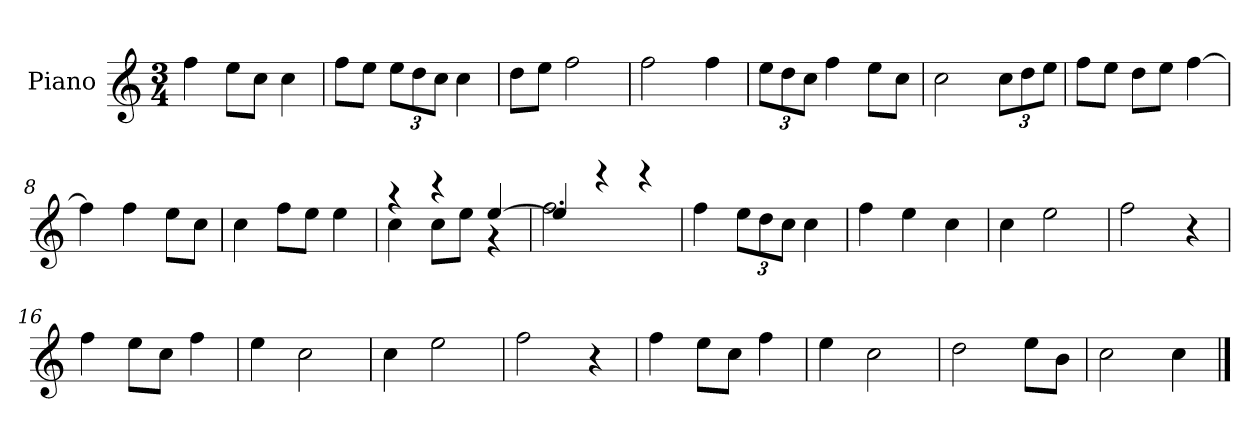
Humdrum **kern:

**kern
*part1
*staff1
*I"Piano
*I'P-no
*clefG2
*k[]
*M3/4
*MM178
=1
4ff\
8ee\L
8cc\J
4cc\
=2
8ff\L
8ee\J
*Xbrackettup
12ee\L
12dd\
12cc\J
4cc\
=3
8dd\L
8ee\J
2ff\
=4
2ff\
4ff\
=5
12ee\L
12dd\
12cc\J
4ff\
8ee\L
8cc\J
=6
2cc\
12cc\L
12dd\
12ee\J
=7
8ff\L
8ee\J
8dd\L
8ee\J
[4ff\
=8
4ff\]
4ff\
8ee\L
8cc\J
!!LO:LB:g=z
=9
4cc\
8ff\L
8ee\J
4ee\
=10
*^
4r	4cc\
4r	8cc\L
.	8ee\J
[4ee/	4r
=11	=11
4ee/]	2.ff\
4r	.
4r	.
*v	*v
=12
4ff\
12ee\L
12dd\
12cc\J
4cc\
=13
4ff\
4ee\
4cc\
=14
4cc\
2ee\
=15
2ff\
4r
=16
4ff\
8ee\L
8cc\J
4ff\
=17
4ee\
2cc\
=18
4cc\
2ee\
=19
2ff\
4r
!!LO:LB:g=z
=20
4ff\
8ee\L
8cc\J
4ff\
=21
4ee\
2cc\
=22
2dd\
8ee\L
8b\J
=23
2cc\
4cc\
==
*-
